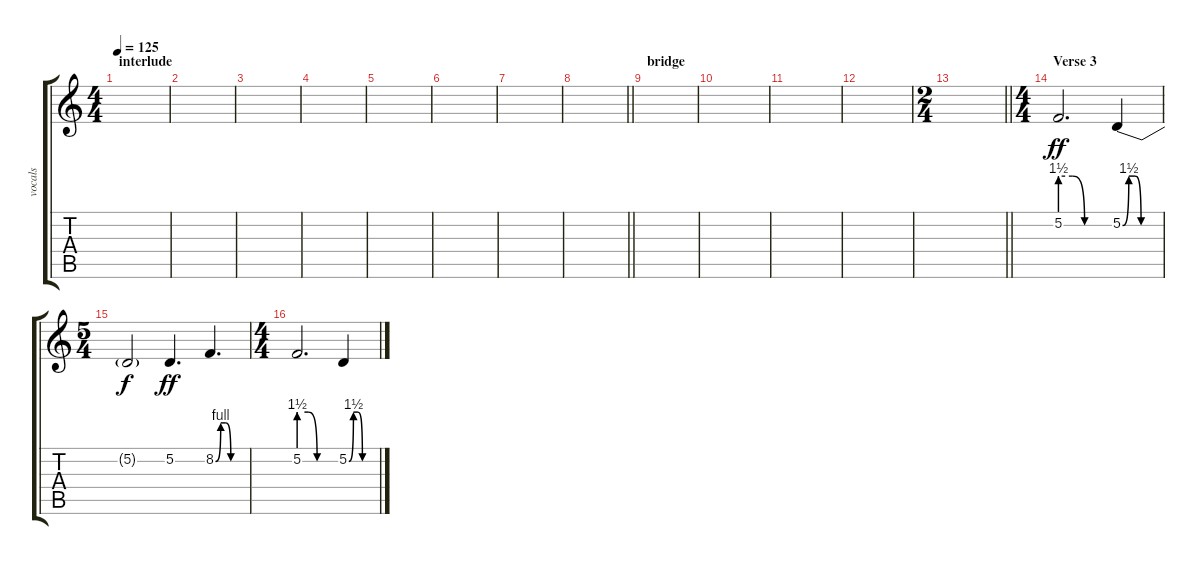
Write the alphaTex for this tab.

\track ("vocals" "vocals") {instrument lead6voice}
\staff {score tabs}
\tuning (D4 A3 F3 C3 G2 D2) {hide}
\ts (4 4)
\section ("" "interlude")
\tempo 125
\clef g2
\ks c
|
|
|
|
|
|
|
\barLineRight lightlight
|
\section ("" "bridge")
|
|
|
|
\ts (2 4)
\barLineRight lightlight
|
\ts (4 4)
\section ("" "Verse 3")
5.2{be (custom 0 6 15 6 30 0 60 0)}.2{d dy ff} 5.2{be (custom 0 0 10 6 20 6 30 0 60 0)}.4 |
\ts (5 4)
5.2{t}.2{dy f} 5.2.4{d dy ff} 8.2{be (custom 0 0 10 4 20 4 30 0 60 0)}.4{d} |
\ts (4 4)
5.2{be (custom 0 6 15 6 30 0 60 0)}.2{d} 5.2{be (custom 0 0 10 6 20 6 30 0 60 0)}.4
